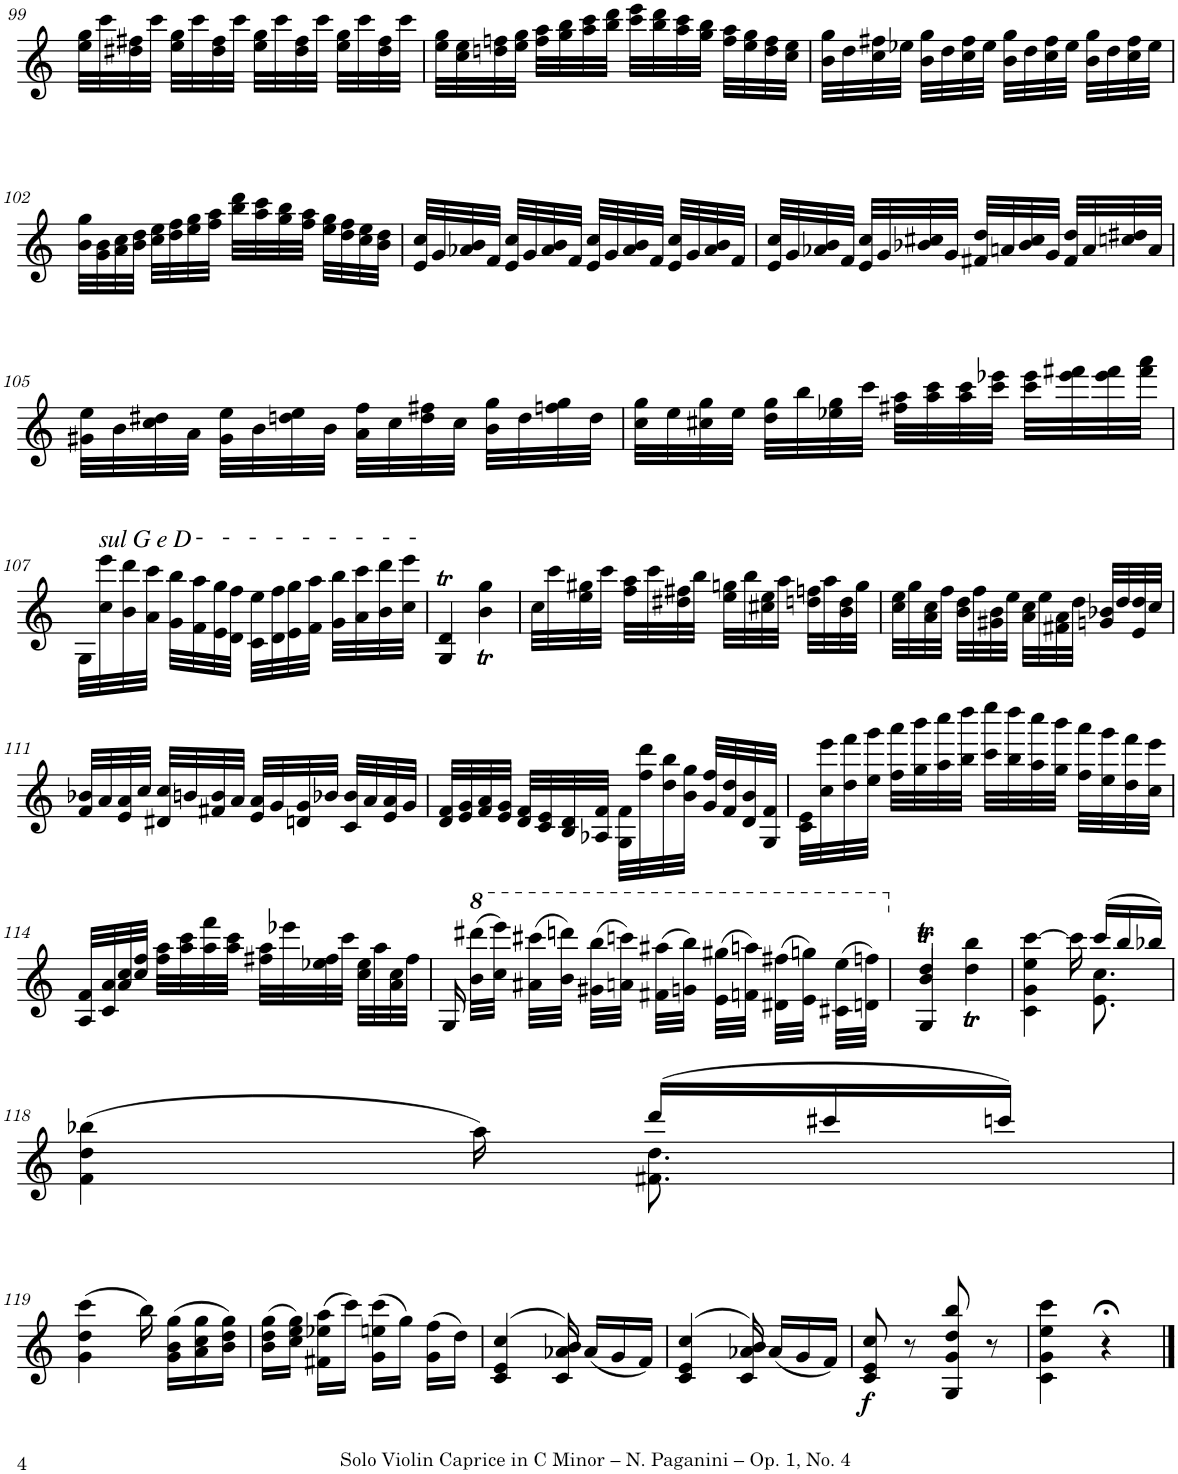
**kern	**dynam
*part1	*part1
*staff1	*staff1
*I"Violin	*
*I'Vln.	*
!!LO:PB:g=z
*clefG2	*
*k[]	*
*M2/4	*
=99	=99
32ee\ 32gg\LLL	.
32ccc\	.
32dd#X\ 32ff#X\	.
32ccc\JJJ	.
32ee\ 32gg\LLL	.
32ccc\	.
32dd#\ 32ff#\	.
32ccc\JJJ	.
32ee\ 32gg\LLL	.
32ccc\	.
32dd#\ 32ff#\	.
32ccc\JJJ	.
32ee\ 32gg\LLL	.
32ccc\	.
32dd#\ 32ff#\	.
32ccc\JJJ	.
=100	=100
32ee\ 32gg\LLL	.
32cc\ 32ee\	.
32ddn\ 32ffn\	.
32ee\ 32gg\JJJ	.
32ff\ 32aa\LLL	.
32gg\ 32bb\	.
32aa\ 32ccc\	.
32bb\ 32ddd\JJJ	.
32ccc\ 32eee\LLL	.
32bb\ 32ddd\	.
32aa\ 32ccc\	.
32gg\ 32bb\JJJ	.
32ff\ 32aa\LLL	.
32ee\ 32gg\	.
32dd\ 32ff\	.
32cc\ 32ee\JJJ	.
=101	=101
32b\ 32gg\LLL	.
32dd\	.
32cc\ 32ff#X\	.
32ee-X\JJJ	.
32b\ 32gg\LLL	.
32dd\	.
32cc\ 32ff#\	.
32ee-\JJJ	.
32b\ 32gg\LLL	.
32dd\	.
32cc\ 32ff#\	.
32ee-\JJJ	.
32b\ 32gg\LLL	.
32dd\	.
32cc\ 32ff#\	.
32ee-\JJJ	.
!!LO:LB:g=z
=102	=102
32b\ 32gg\LLL	.
32g\ 32b\	.
32a\ 32cc\	.
32b\ 32dd\JJJ	.
32cc\ 32ee\LLL	.
32dd\ 32ff\	.
32ee\ 32gg\	.
32ff\ 32aa\JJJ	.
32bb\ 32ddd\LLL	.
32aa\ 32ccc\	.
32gg\ 32bb\	.
32ff\ 32aa\JJJ	.
32ee\ 32gg\LLL	.
32dd\ 32ff\	.
32cc\ 32ee\	.
32b\ 32dd\JJJ	.
=103	=103
32e/ 32cc/LLL	.
32g/	.
32a-X/ 32b/	.
32f/JJJ	.
32e/ 32cc/LLL	.
32g/	.
32a-/ 32b/	.
32f/JJJ	.
32e/ 32cc/LLL	.
32g/	.
32a-/ 32b/	.
32f/JJJ	.
32e/ 32cc/LLL	.
32g/	.
32a-/ 32b/	.
32f/JJJ	.
=104	=104
32e/ 32cc/LLL	.
32g/	.
32a-X/ 32b/	.
32f/JJJ	.
32e/ 32cc/LLL	.
32g/	.
32b-X/ 32cc#X/	.
32g/JJJ	.
32f#X/ 32dd/LLL	.
32an/	.
32b-/ 32cc#/	.
32g/JJJ	.
32f#/ 32dd/LLL	.
32a/	.
32ccn/ 32dd#X/	.
32a/JJJ	.
!!LO:LB:g=z
=105	=105
32g#X\ 32ee\LLL	.
32b\	.
32cc\ 32dd#X\	.
32a\JJJ	.
32g#\ 32ee\LLL	.
32b\	.
32ddn\ 32ee\	.
32b\JJJ	.
32a\ 32ff\LLL	.
32cc\	.
32dd\ 32ff#X\	.
32cc\JJJ	.
32b\ 32gg\LLL	.
32dd\	.
32ffn\ 32gg\	.
32dd\JJJ	.
=106	=106
32cc\ 32gg\LLL	.
32ee\	.
32cc#X\ 32gg\	.
32ee\JJJ	.
32dd\ 32gg\LLL	.
32bb\	.
32ee-X\ 32gg\	.
32ccc\JJJ	.
32ff#X\ 32aa\LLL	.
32aa\ 32ccc\	.
32aa\ 32ccc\	.
32ccc\ 32eee-X\JJJ	.
32ccc\ 32eee-\LLL	.
32eee-\ 32fff#X\	.
32eee-\ 32fff#\	.
32fff#\ 32aaa\JJJ	.
!!LO:LB:g=z
=107	=107
32G\LLL	.
!LO:TX:a:t=sul G e D	!
32cc\ 32eee\	.
32b\ 32ddd\	.
32a\ 32ccc\JJJ	.
32g\ 32bb\LLL	.
32f\ 32aa\	.
32e\ 32gg\	.
32d\ 32ff\JJJ	.
32c\ 32ee\LLL	.
32d\ 32ff\	.
32e\ 32gg\	.
32f\ 32aa\JJJ	.
32g\ 32bb\LLL	.
32a\ 32ccc\	.
32b\ 32ddd\	.
32cc\ 32eee\JJJ	.
=108	=108
*^	*
4dT/	4G/	.
4ggT\	4b\	.
*v	*v	*
=109	=109
32cc\LLL	.
32ccc\	.
32ee\ 32gg#X\	.
32ccc\JJJ	.
32ff\ 32aa\LLL	.
32ccc\	.
32dd#X\ 32ff#X\	.
32bb\JJJ	.
32ee\ 32ggn\LLL	.
32bb\	.
32cc#X\ 32ee\	.
32aa\JJJ	.
32ddn\ 32ffn\LLL	.
32aa\	.
32b\ 32dd\	.
32gg\JJJ	.
=110	=110
32cc\ 32ee\LLL	.
32gg\	.
32a\ 32cc\	.
32ff\JJJ	.
32b\ 32dd\LLL	.
32ff\	.
32g#X\ 32b\	.
32ee\JJJ	.
32a\ 32cc\LLL	.
32ee\	.
32f#X\ 32a\	.
32dd\JJJ	.
32gn/ 32b-X/LLL	.
32dd/	.
32e/ 32dd/	.
32cc/JJJ	.
!!LO:LB:g=z
=111	=111
32f/ 32b-X/LLL	.
32a/	.
32e/ 32a/	.
32cc/JJJ	.
32d#X/ 32cc/LLL	.
32bn/	.
32f#X/ 32b/	.
32a/JJJ	.
32e/ 32a/LLL	.
32g/	.
32dn/ 32g/	.
32b-X/JJJ	.
32c/ 32b-/LLL	.
32a/	.
32e/ 32a/	.
32g/JJJ	.
=112	=112
32d/ 32f/LLL	.
32e/ 32g/	.
32f/ 32a/	.
32e/ 32g/JJJ	.
32d/ 32f/LLL	.
32c/ 32e/	.
32B/ 32d/	.
32A-X/ 32f/JJJ	.
32G\ 32f\LLL	.
32ff\ 32ddd\	.
32dd\ 32bb\	.
32b\ 32gg\JJJ	.
32g/ 32ff/LLL	.
32f/ 32dd/	.
32d/ 32b/	.
32G/ 32f/JJJ	.
=113	=113
32c\ 32e\LLL	.
32cc\ 32eee\	.
32dd\ 32fff\	.
32ee\ 32ggg\JJJ	.
32ff\ 32aaa\LLL	.
32gg\ 32bbb\	.
32aa\ 32cccc\	.
32bb\ 32dddd\JJJ	.
32ccc\ 32eeee\LLL	.
32bb\ 32dddd\	.
32aa\ 32cccc\	.
32gg\ 32bbb\JJJ	.
32ff\ 32aaa\LLL	.
32ee\ 32ggg\	.
32dd\ 32fff\	.
32cc\ 32eee\JJJ	.
!!LO:LB:g=z
=114	=114
32A/ 32f/LLL	.
32c/ 32a/	.
32a/ 32cc/	.
32cc/ 32ff/JJJ	.
32ff\ 32aa\LLL	.
32aa\ 32ccc\	.
32aa\ 32fff\	.
32aa\ 32ccc\JJJ	.
32ff#X\ 32aa\LLL	.
32eee-X\	.
32ee-X\ 32ff#\	.
32ccc\JJJ	.
32cc\ 32ee-\LLL	.
32aa\	.
32a\ 32cc\	.
32ff#\JJJ	.
=115	=115
16G/	.
*8va	*
(32bb\ 32dddd#X\LLL	.
32ccc\ 32eeee\JJJ)	.
(32aa#X\ 32cccc#X\LLL	.
32bb\ 32ddddn\JJJ)	.
(32gg#X\ 32bbb\LLL	.
32aan\ 32ccccn\JJJ)	.
(32ff#X\ 32aaa#X\LLL	.
32ggn\ 32bbb\JJJ)	.
(32ee\ 32ggg#X\LLL	.
32ffn\ 32aaan\JJJ)	.
(32dd#X\ 32fff#X\LLL	.
32ee\ 32gggn\JJJ)	.
(32cc#X\ 32eee\LLL	.
32ddn\ 32fffn\JJJ)	.
=116	=116
*X8va	*
*^	*
*	*^	*
4ddT/	4G/	4bt/	.
4bbt\	4ddT\	4ryy	.
*	*v	*v	*
=117	=117	=117
4c\ 4g\ 4ee\ [4ccc\	4ryy	.
16ccc\]	16ryy	.
(16ccc/LL	8.e\ 8.cc\	.
16bb/	.	.
16bb-X/JJ)	.	.
!!LO:LB:g=z	!!
=118	=118	=118
(4f\ 4dd\ 4bb-X\	4ryy	.
16aa\)	16ryy	.
(16ddd/LL	8.f#X\ 8.dd\	.
16ccc#X/	.	.
16cccn/JJ)	.	.
*v	*v	*
!!LO:LB:g=z
=119	=119
(4g\ 4dd\ 4ccc\	.
16bb\)	.
(16g\ 16b\ 16gg\LL	.
16a\ 16cc\ 16gg\	.
16b\ 16dd\ 16gg\JJ)	.
=120	=120
(16b\ 16dd\ 16gg\LL	.
16cc\ 16ee\ 16gg\JJ)	.
(16f#X\ 16ee-X\ 16aa\LL	.
16ccc\JJ)	.
(16g\ 16een\ 16ccc\LL	.
16gg\JJ)	.
(16g\ 16ff\LL	.
16dd\JJ)	.
=121	=121
(>4c/ 4e/ 4cc/	.
16c/ 16a-X/ 16b/)	.
(16a-/LL	.
16g/	.
16f/JJ)	.
=122	=122
(>4c/ 4e/ 4cc/	.
16c/ 16a-X/ 16b/)	.
(16a-/LL	.
16g/	.
16f/JJ)	.
=123	=123
!	!LO:DY:b
8c/ 8e/ 8cc/	f
8r	.
8G/ 8g/ 8dd/ 8bb/	.
8r	.
=124	=124
4c\ 4g\ 4ee\ 4ccc\	.
4r;<	.
==	==
*-	*-
